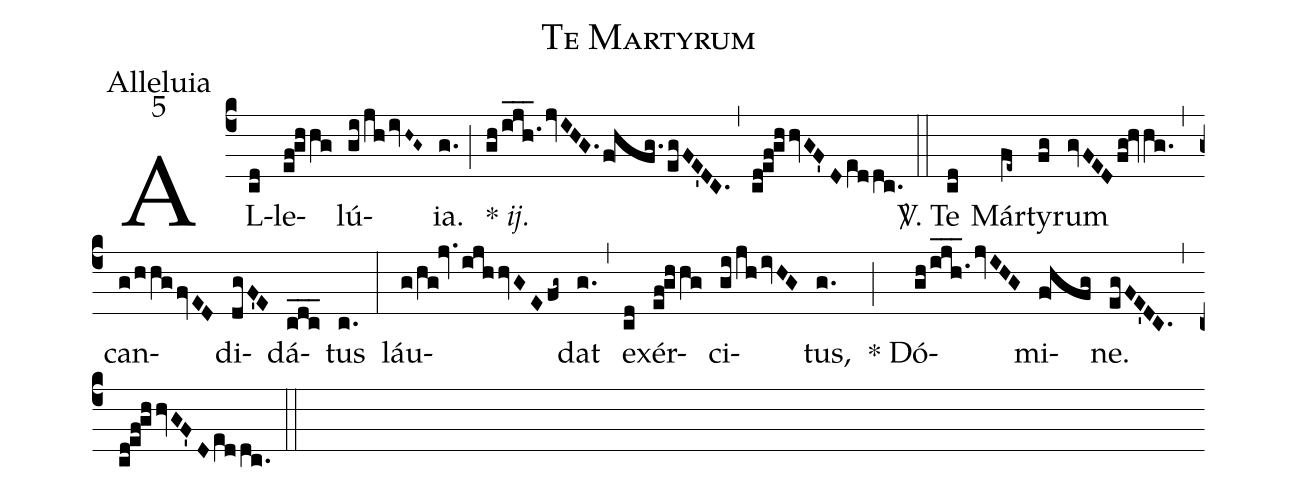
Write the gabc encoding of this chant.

name:Te Martyrum;
office-part:Alleluia;
mode:5;
%%
(c4) AL(cd)le(ef!ghhg)lú(gi/jhivH~G~){ia}.(g.) (;) {*} <i>ij.</i>(gh/ijh.1___jvIHG.f!hfg./egFE'DC.) (,) (cd!ef!ghhvGF'De[ll:1]ddc.) (::) <sp>V/</sp>. Te(cd) Már(fe~)ty(fg)rum(gvFEDfg!hvhg.) (,) can(g/hhgfvED)di(dgF'E)dá(cdc___)tus(c.) (:) láu(g/hg!jv.ijhhvGEfg~)dat(g.) (,) ex(cd)ér(ef!ghhg)ci(gi/jhivHG)tus,(g.) (;) * Dó(gh/ijh.1___jvIHG)mi(f!hfg)ne.(egFE'DC.) (,) (cd!ef!ghhvGF'De[ll:1]ddc.) (::)
